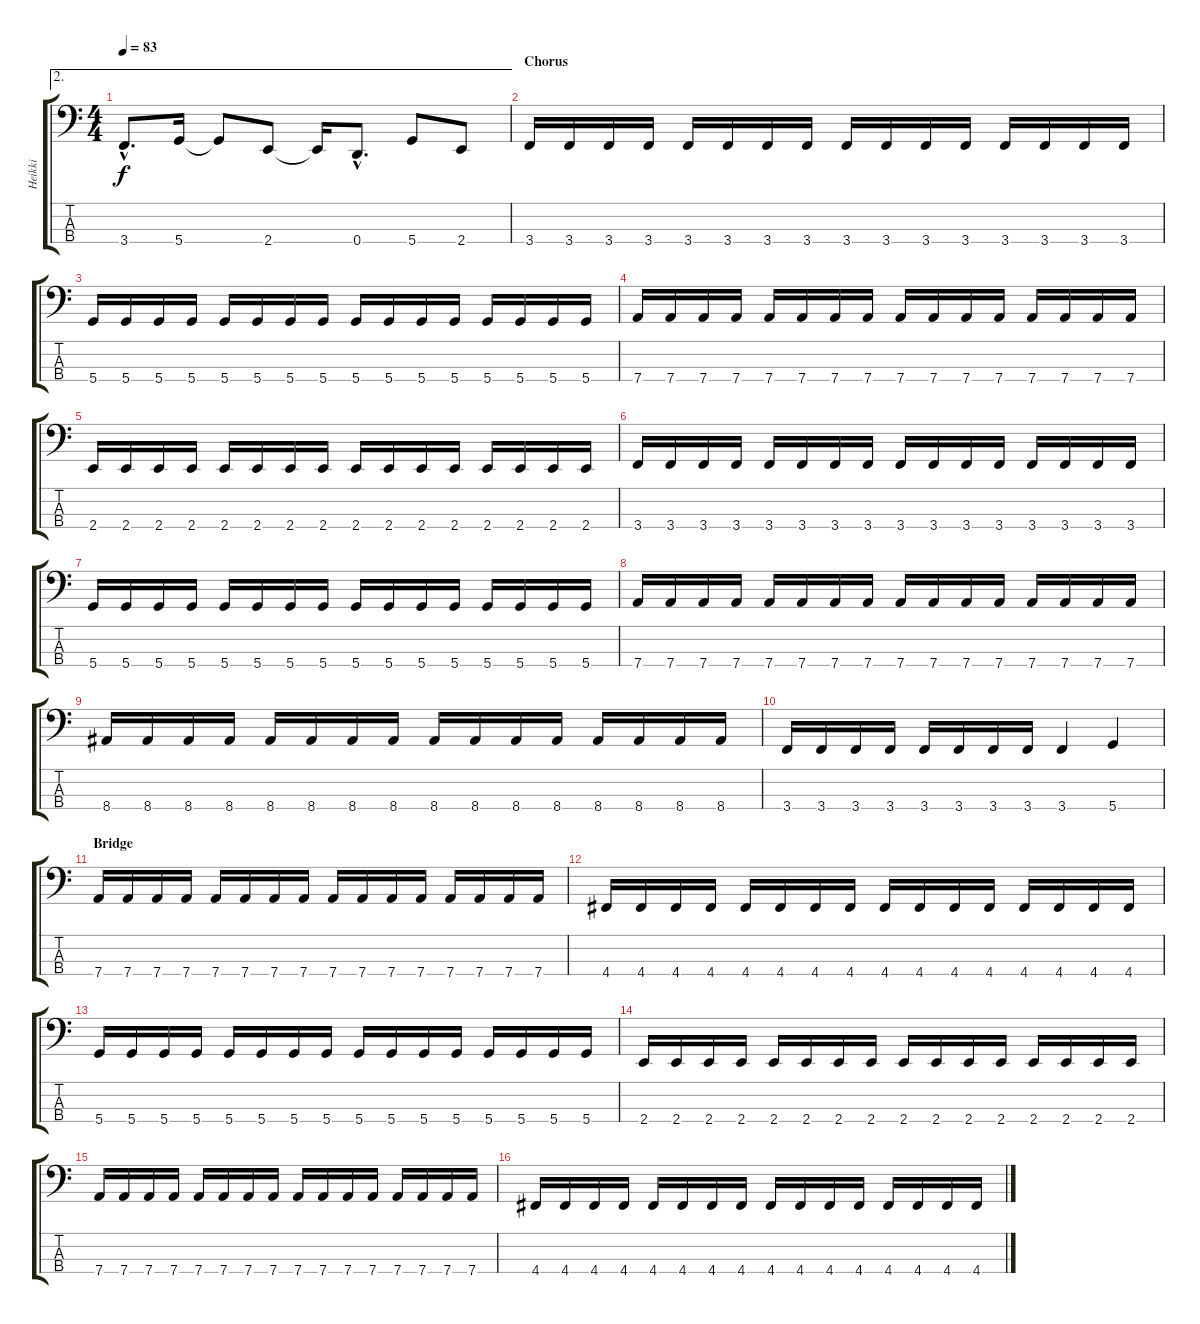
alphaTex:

\track ("Heikki" "Heikki") {instrument electricbassfinger}
\staff {score tabs}
\tuning (G2 D2 A1 D1) {hide}
\ae 2
\ts (4 4)
\tempo 83
\clef f4
\ks c
3.4{hac}.8{d dy f} 5.4.16 5.4{t}.8 2.4.8 2.4{t}.16 0.4{hac}.8{d} 5.4.8 2.4.8 |
\section ("" "Chorus")
3.4.16 3.4.16 3.4.16 3.4.16 3.4.16 3.4.16 3.4.16 3.4.16 3.4.16 3.4.16 3.4.16 3.4.16 3.4.16 3.4.16 3.4.16 3.4.16 |
5.4.16 5.4.16 5.4.16 5.4.16 5.4.16 5.4.16 5.4.16 5.4.16 5.4.16 5.4.16 5.4.16 5.4.16 5.4.16 5.4.16 5.4.16 5.4.16 |
7.4.16 7.4.16 7.4.16 7.4.16 7.4.16 7.4.16 7.4.16 7.4.16 7.4.16 7.4.16 7.4.16 7.4.16 7.4.16 7.4.16 7.4.16 7.4.16 |
2.4.16 2.4.16 2.4.16 2.4.16 2.4.16 2.4.16 2.4.16 2.4.16 2.4.16 2.4.16 2.4.16 2.4.16 2.4.16 2.4.16 2.4.16 2.4.16 |
3.4.16 3.4.16 3.4.16 3.4.16 3.4.16 3.4.16 3.4.16 3.4.16 3.4.16 3.4.16 3.4.16 3.4.16 3.4.16 3.4.16 3.4.16 3.4.16 |
5.4.16 5.4.16 5.4.16 5.4.16 5.4.16 5.4.16 5.4.16 5.4.16 5.4.16 5.4.16 5.4.16 5.4.16 5.4.16 5.4.16 5.4.16 5.4.16 |
7.4.16 7.4.16 7.4.16 7.4.16 7.4.16 7.4.16 7.4.16 7.4.16 7.4.16 7.4.16 7.4.16 7.4.16 7.4.16 7.4.16 7.4.16 7.4.16 |
8.4.16 8.4.16 8.4.16 8.4.16 8.4.16 8.4.16 8.4.16 8.4.16 8.4.16 8.4.16 8.4.16 8.4.16 8.4.16 8.4.16 8.4.16 8.4.16 |
3.4.16 3.4.16 3.4.16 3.4.16 3.4.16 3.4.16 3.4.16 3.4.16 3.4.4 5.4.4 |
\section ("" "Bridge")
7.4.16 7.4.16 7.4.16 7.4.16 7.4.16 7.4.16 7.4.16 7.4.16 7.4.16 7.4.16 7.4.16 7.4.16 7.4.16 7.4.16 7.4.16 7.4.16 |
4.4.16 4.4.16 4.4.16 4.4.16 4.4.16 4.4.16 4.4.16 4.4.16 4.4.16 4.4.16 4.4.16 4.4.16 4.4.16 4.4.16 4.4.16 4.4.16 |
5.4.16 5.4.16 5.4.16 5.4.16 5.4.16 5.4.16 5.4.16 5.4.16 5.4.16 5.4.16 5.4.16 5.4.16 5.4.16 5.4.16 5.4.16 5.4.16 |
2.4.16 2.4.16 2.4.16 2.4.16 2.4.16 2.4.16 2.4.16 2.4.16 2.4.16 2.4.16 2.4.16 2.4.16 2.4.16 2.4.16 2.4.16 2.4.16 |
7.4.16 7.4.16 7.4.16 7.4.16 7.4.16 7.4.16 7.4.16 7.4.16 7.4.16 7.4.16 7.4.16 7.4.16 7.4.16 7.4.16 7.4.16 7.4.16 |
4.4.16 4.4.16 4.4.16 4.4.16 4.4.16 4.4.16 4.4.16 4.4.16 4.4.16 4.4.16 4.4.16 4.4.16 4.4.16 4.4.16 4.4.16 4.4.16
